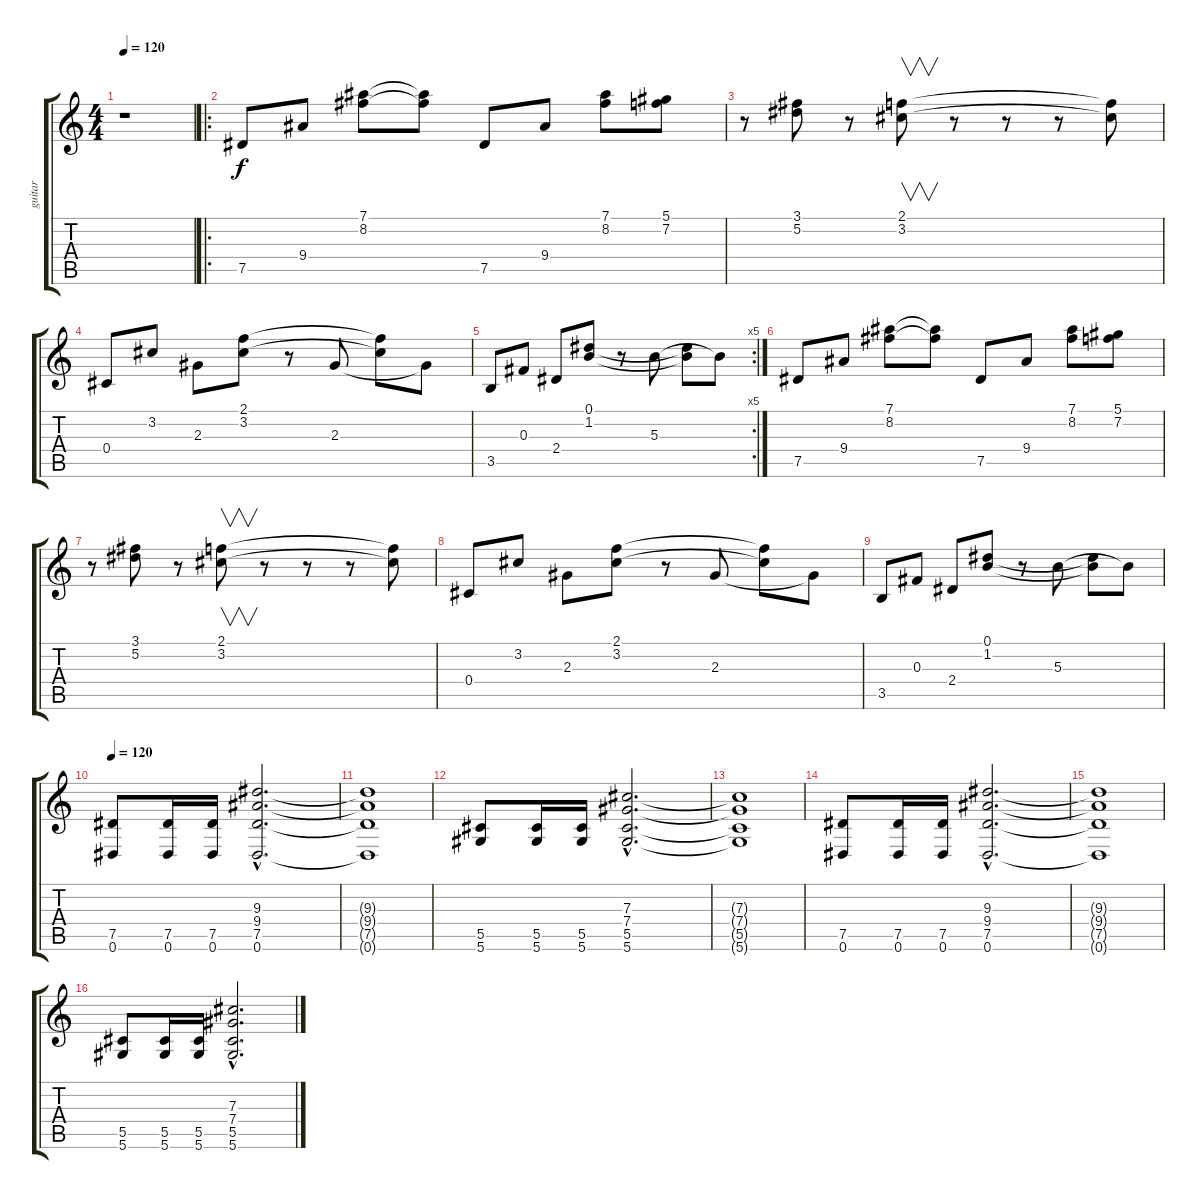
\track ("guitar" "guitar") {instrument distortionguitar}
\staff {score tabs}
\tuning (Eb4 Bb3 Gb3 Db3 Ab2 Eb2) {hide}
\ts (4 4)
\tempo 120
\tempo 105
\tempo 120
\clef g2
\ks c
r.1{dy f instrument acousticguitarnylon} |
\ro
7.5.8 9.4.8 (7.1 8.2).8 (7.1{t} 8.2{t}).8 7.5.8 9.4.8 (7.1 8.2).8 (5.1 7.2).8 |
r.8 (3.1 5.2).8 r.8 (2.1 3.2).8{v} r.8 r.8 r.8 (2.1{t} 3.2{t}).8 |
0.4.8 3.2.8 2.3.8 (2.1 3.2).8 r.8 2.3.8 (2.1{t} 3.2{t}).8 2.3{t}.8 |
\rc 5
3.5.8 0.3.8 2.4.8 (0.1 1.2).8 r.8 5.3.8 (0.1{t} 1.2{t}).8 5.3{t}.8 |
7.5.8 9.4.8 (7.1 8.2).8 (7.1{t} 8.2{t}).8 7.5.8 9.4.8 (7.1 8.2).8 (5.1 7.2).8 |
r.8 (3.1 5.2).8 r.8 (2.1 3.2).8{v} r.8 r.8 r.8 (2.1{t} 3.2{t}).8 |
0.4.8 3.2.8 2.3.8 (2.1 3.2).8 r.8 2.3.8 (2.1{t} 3.2{t}).8 2.3{t}.8 |
3.5.8 0.3.8 2.4.8 (0.1 1.2).8 r.8 5.3.8 (0.1{t} 1.2{t}).8 5.3{t}.8 |
\tempo 120
(7.5 0.6).8{instrument distortionguitar} (7.5 0.6).16 (7.5 0.6).16 (9.3{hac} 9.4{hac} 7.5{hac} 0.6{hac}).2{d} |
(9.3{t} 9.4{t} 7.5{t} 0.6{t}).1 |
(5.5 5.6).8 (5.5 5.6).16 (5.5 5.6).16 (7.3{hac} 7.4{hac} 5.5{hac} 5.6{hac}).2{d} |
(7.3{t} 7.4{t} 5.5{t} 5.6{t}).1 |
(7.5 0.6).8 (7.5 0.6).16 (7.5 0.6).16 (9.3{hac} 9.4{hac} 7.5{hac} 0.6{hac}).2{d} |
(9.3{t} 9.4{t} 7.5{t} 0.6{t}).1 |
(5.5 5.6).8 (5.5 5.6).16 (5.5 5.6).16 (7.3{hac} 7.4{hac} 5.5{hac} 5.6{hac}).2{d}
